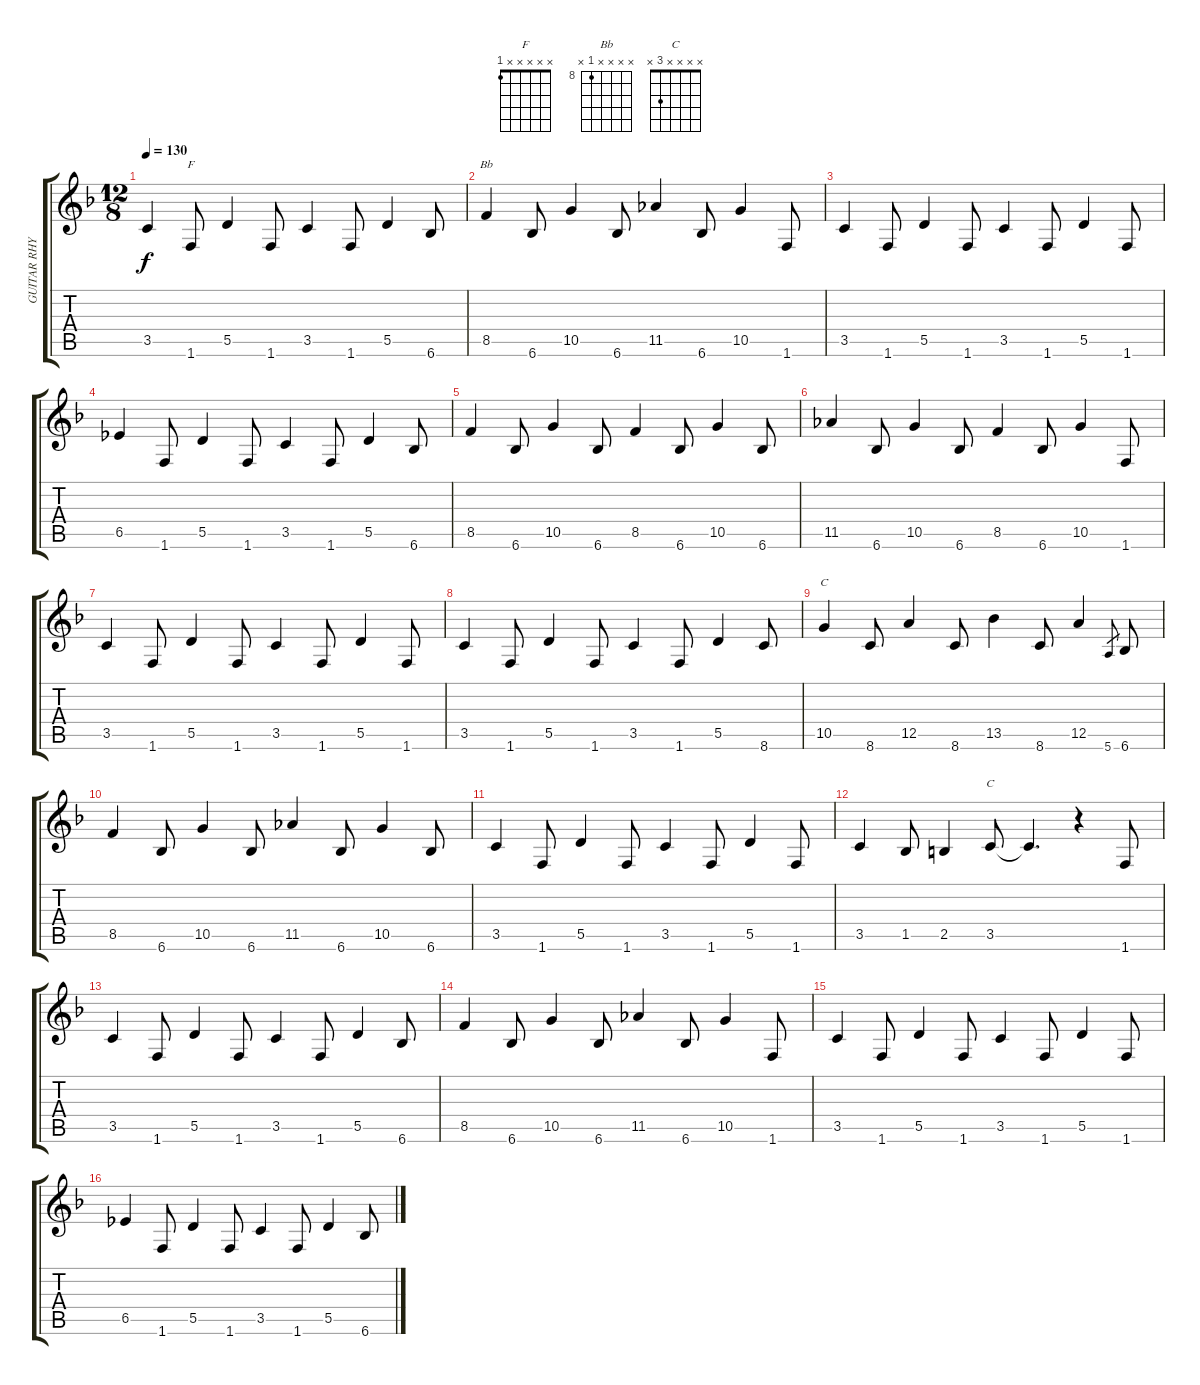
\track ("GUITAR RHY" "GUITAR RHY") {instrument acousticguitarsteel}
\staff {score tabs}
\tuning (E4 B3 G3 D3 A2 E2) {hide}
\chord ("F" x x x x x 1)
\chord ("Bb" x x x x 8 x) {firstfret 8}
\chord ("C" x x x x 10 x) {firstfret 10}
\chord ("C" x x x x 3 x)
\ts (12 8)
\tempo 130
\clef g2
\ks f
3.5.4{dy f} 1.6.8{ch "F"} 5.5.4 1.6.8 3.5.4 1.6.8 5.5.4 6.6.8 |
8.5.4{ch "Bb"} 6.6.8 10.5.4 6.6.8 11.5.4 6.6.8 10.5.4 1.6.8 |
3.5.4 1.6.8 5.5.4 1.6.8 3.5.4 1.6.8 5.5.4 1.6.8 |
6.5.4 1.6.8 5.5.4 1.6.8 3.5.4 1.6.8 5.5.4 6.6.8 |
8.5.4 6.6.8 10.5.4 6.6.8 8.5.4 6.6.8 10.5.4 6.6.8 |
11.5.4 6.6.8 10.5.4 6.6.8 8.5.4 6.6.8 10.5.4 1.6.8 |
3.5.4 1.6.8 5.5.4 1.6.8 3.5.4 1.6.8 5.5.4 1.6.8 |
3.5.4 1.6.8 5.5.4 1.6.8 3.5.4 1.6.8 5.5.4 8.6.8 |
10.5.4{ch "C"} 8.6.8 12.5.4 8.6.8 13.5.4 8.6.8 12.5.4 5.6.8{gr} 6.6.8 |
8.5.4 6.6.8 10.5.4 6.6.8 11.5.4 6.6.8 10.5.4 6.6.8 |
3.5.4 1.6.8 5.5.4 1.6.8 3.5.4 1.6.8 5.5.4 1.6.8 |
3.5.4 1.5.8 2.5.4 3.5.8{ch "C"} 3.5{t}.4{d} r.4 1.6.8 |
3.5.4 1.6.8 5.5.4 1.6.8 3.5.4 1.6.8 5.5.4 6.6.8 |
8.5.4 6.6.8 10.5.4 6.6.8 11.5.4 6.6.8 10.5.4 1.6.8 |
3.5.4 1.6.8 5.5.4 1.6.8 3.5.4 1.6.8 5.5.4 1.6.8 |
6.5.4 1.6.8 5.5.4 1.6.8 3.5.4 1.6.8 5.5.4 6.6.8
